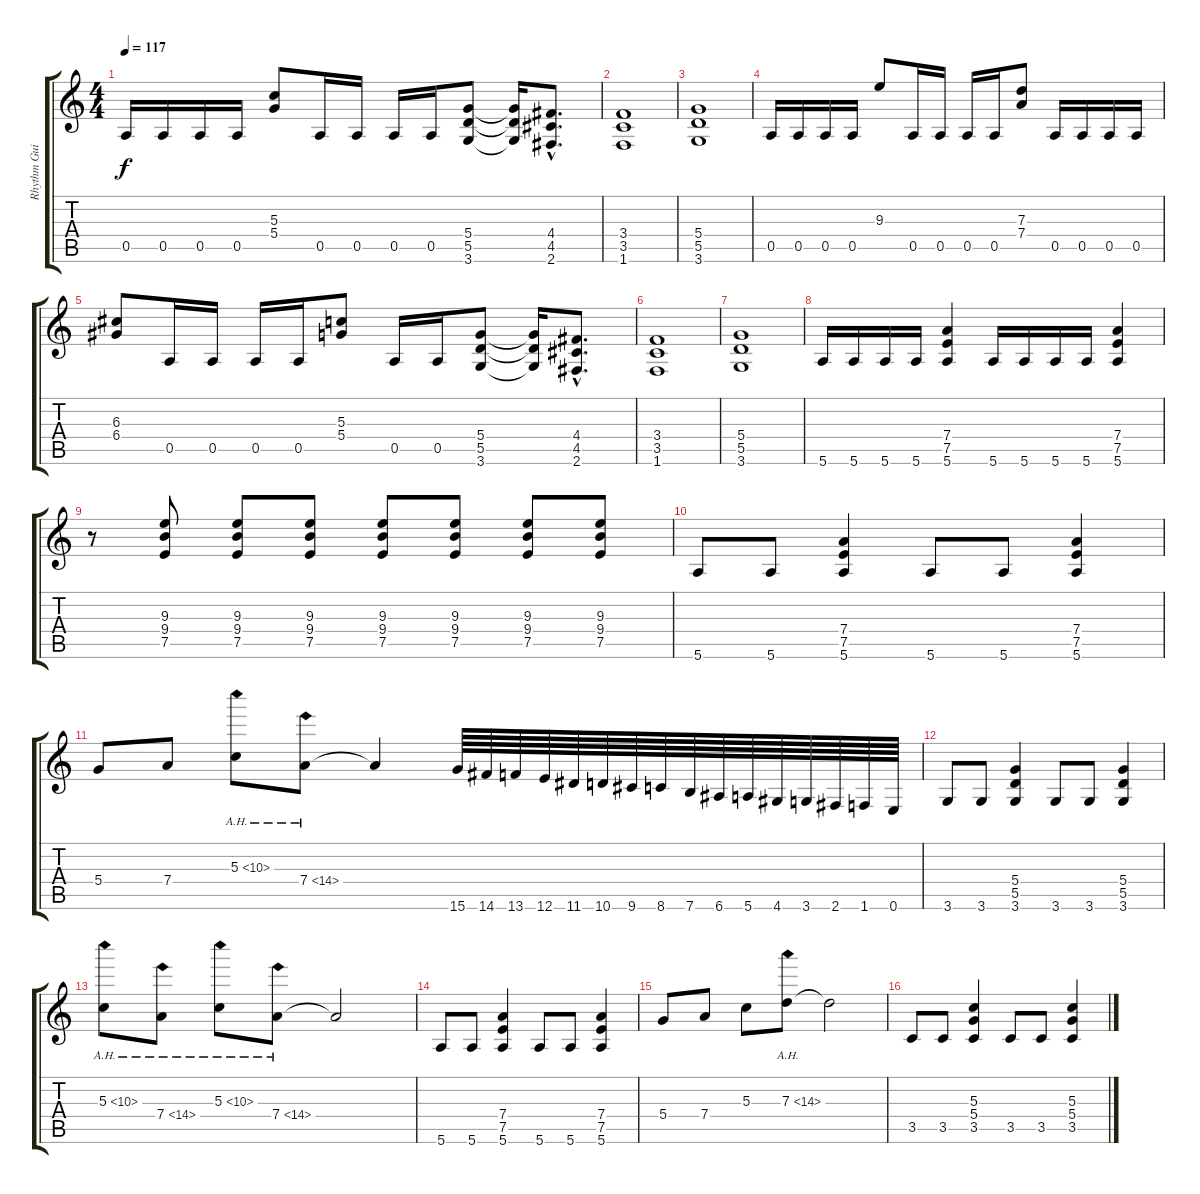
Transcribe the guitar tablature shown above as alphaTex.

\track ("Rhythm Guitar" "Rhythm Gui") {instrument distortionguitar}
\staff {score tabs}
\tuning (E4 B3 G3 D3 A2 E2) {hide}
\ts (4 4)
\tempo 117
\clef g2
\ks c
0.5.16{dy f} 0.5.16 0.5.16 0.5.16 (5.3 5.4).8 0.5.16 0.5.16 0.5.16 0.5.16 (5.4 5.5 3.6).8 (5.4{t} 5.5{t} 3.6{t}).16 (4.4{hac} 4.5{hac} 2.6{hac}).8{d} |
(3.4 3.5 1.6).1 |
(5.4 5.5 3.6).1 |
0.5.16 0.5.16 0.5.16 0.5.16 9.3.8 0.5.16 0.5.16 0.5.16 0.5.16 (7.3 7.4).8 0.5.16 0.5.16 0.5.16 0.5.16 |
(6.3 6.4).8 0.5.16 0.5.16 0.5.16 0.5.16 (5.3 5.4).8 0.5.16 0.5.16 (5.4 5.5 3.6).8 (5.4{t} 5.5{t} 3.6{t}).16 (4.4{hac} 4.5{hac} 2.6{hac}).8{d} |
(3.4 3.5 1.6).1 |
(5.4 5.5 3.6).1 |
5.6.16 5.6.16 5.6.16 5.6.16 (7.4 7.5 5.6).4 5.6.16 5.6.16 5.6.16 5.6.16 (7.4 7.5 5.6).4 |
r.8 (9.3 9.4 7.5).8 (9.3 9.4 7.5).8 (9.3 9.4 7.5).8 (9.3 9.4 7.5).8 (9.3 9.4 7.5).8 (9.3 9.4 7.5).8 (9.3 9.4 7.5).8 |
5.6.8 5.6.8 (7.4 7.5 5.6).4 5.6.8 5.6.8 (7.4 7.5 5.6).4 |
5.4.8 7.4.8 5.3{ah 5}.8 7.4{ah 7}.8 7.4{t}.4 15.6.64 14.6.64 13.6.64 12.6.64 11.6.64 10.6.64 9.6.64 8.6.64 7.6.64 6.6.64 5.6.64 4.6.64 3.6.64 2.6.64 1.6.64 0.6.64 |
3.6.8 3.6.8 (5.4 5.5 3.6).4 3.6.8 3.6.8 (5.4 5.5 3.6).4 |
5.3{ah 5}.8 7.4{ah 7}.8 5.3{ah 5}.8 7.4{ah 7}.8 7.4{t}.2 |
5.6.8 5.6.8 (7.4 7.5 5.6).4 5.6.8 5.6.8 (7.4 7.5 5.6).4 |
5.4.8 7.4.8 5.3.8 7.3{ah 7}.8 7.3{t}.2 |
3.5.8 3.5.8 (5.3 5.4 3.5).4 3.5.8 3.5.8 (5.3 5.4 3.5).4
